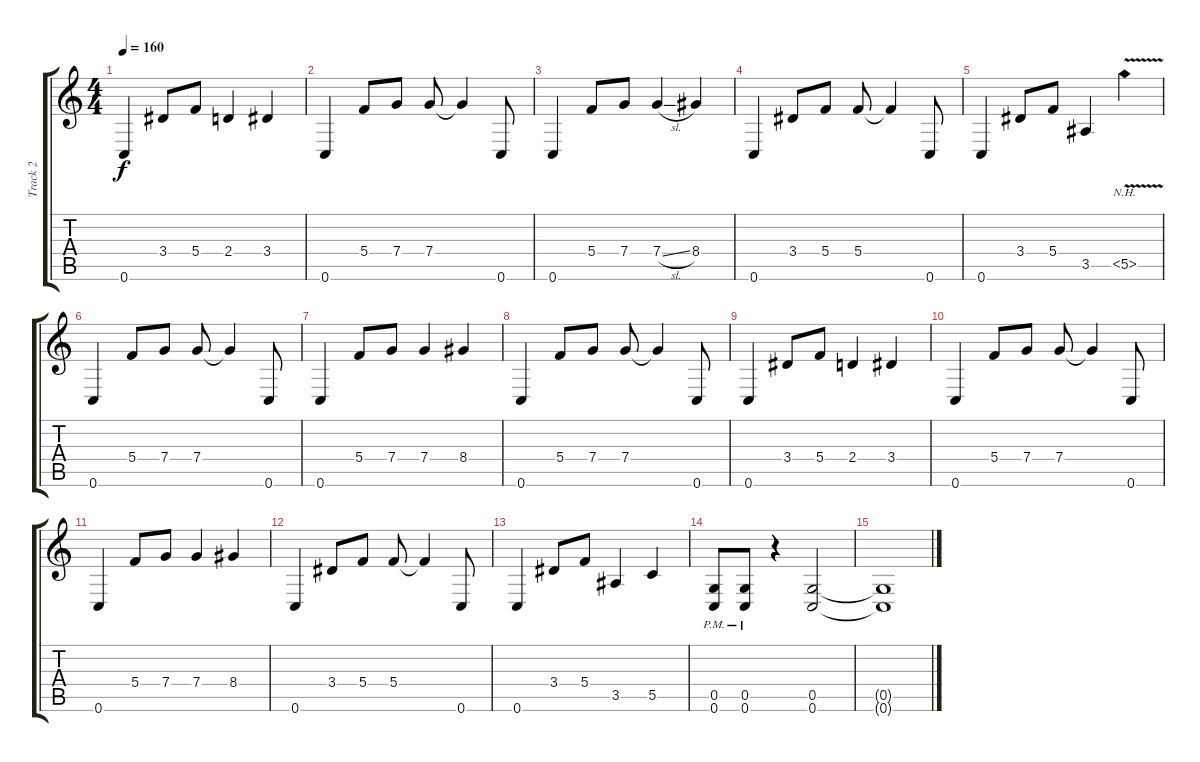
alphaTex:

\track ("Track 2" "Track 2") {instrument distortionguitar}
\staff {score tabs}
\tuning (D4 A3 F3 C3 G2 C2) {hide}
\ts (4 4)
\tempo 160
\clef g2
\ks c
0.6.4{dy f} 3.4.8 5.4.8 2.4.4 3.4.4 |
0.6.4 5.4.8 7.4.8 7.4.8 7.4{t}.4 0.6.8 |
0.6.4 5.4.8 7.4.8 7.4{sl}.4 8.4.4 |
0.6.4 3.4.8 5.4.8 5.4.8 5.4{t}.4 0.6.8 |
0.6.4 3.4.8 5.4.8 3.5.4 5.5{nh v}.4 |
0.6.4 5.4.8 7.4.8 7.4.8 7.4{t}.4 0.6.8 |
0.6.4 5.4.8 7.4.8 7.4.4 8.4.4 |
0.6.4 5.4.8 7.4.8 7.4.8 7.4{t}.4 0.6.8 |
0.6.4 3.4.8 5.4.8 2.4.4 3.4.4 |
0.6.4 5.4.8 7.4.8 7.4.8 7.4{t}.4 0.6.8 |
0.6.4 5.4.8 7.4.8 7.4.4 8.4.4 |
0.6.4 3.4.8 5.4.8 5.4.8 5.4{t}.4 0.6.8 |
0.6.4 3.4.8 5.4.8 3.5.4 5.5.4 |
(0.5{pm} 0.6{pm}).8 (0.5{pm} 0.6{pm}).8 r.4 (0.5 0.6).2 |
(0.5{t} 0.6{t}).1
